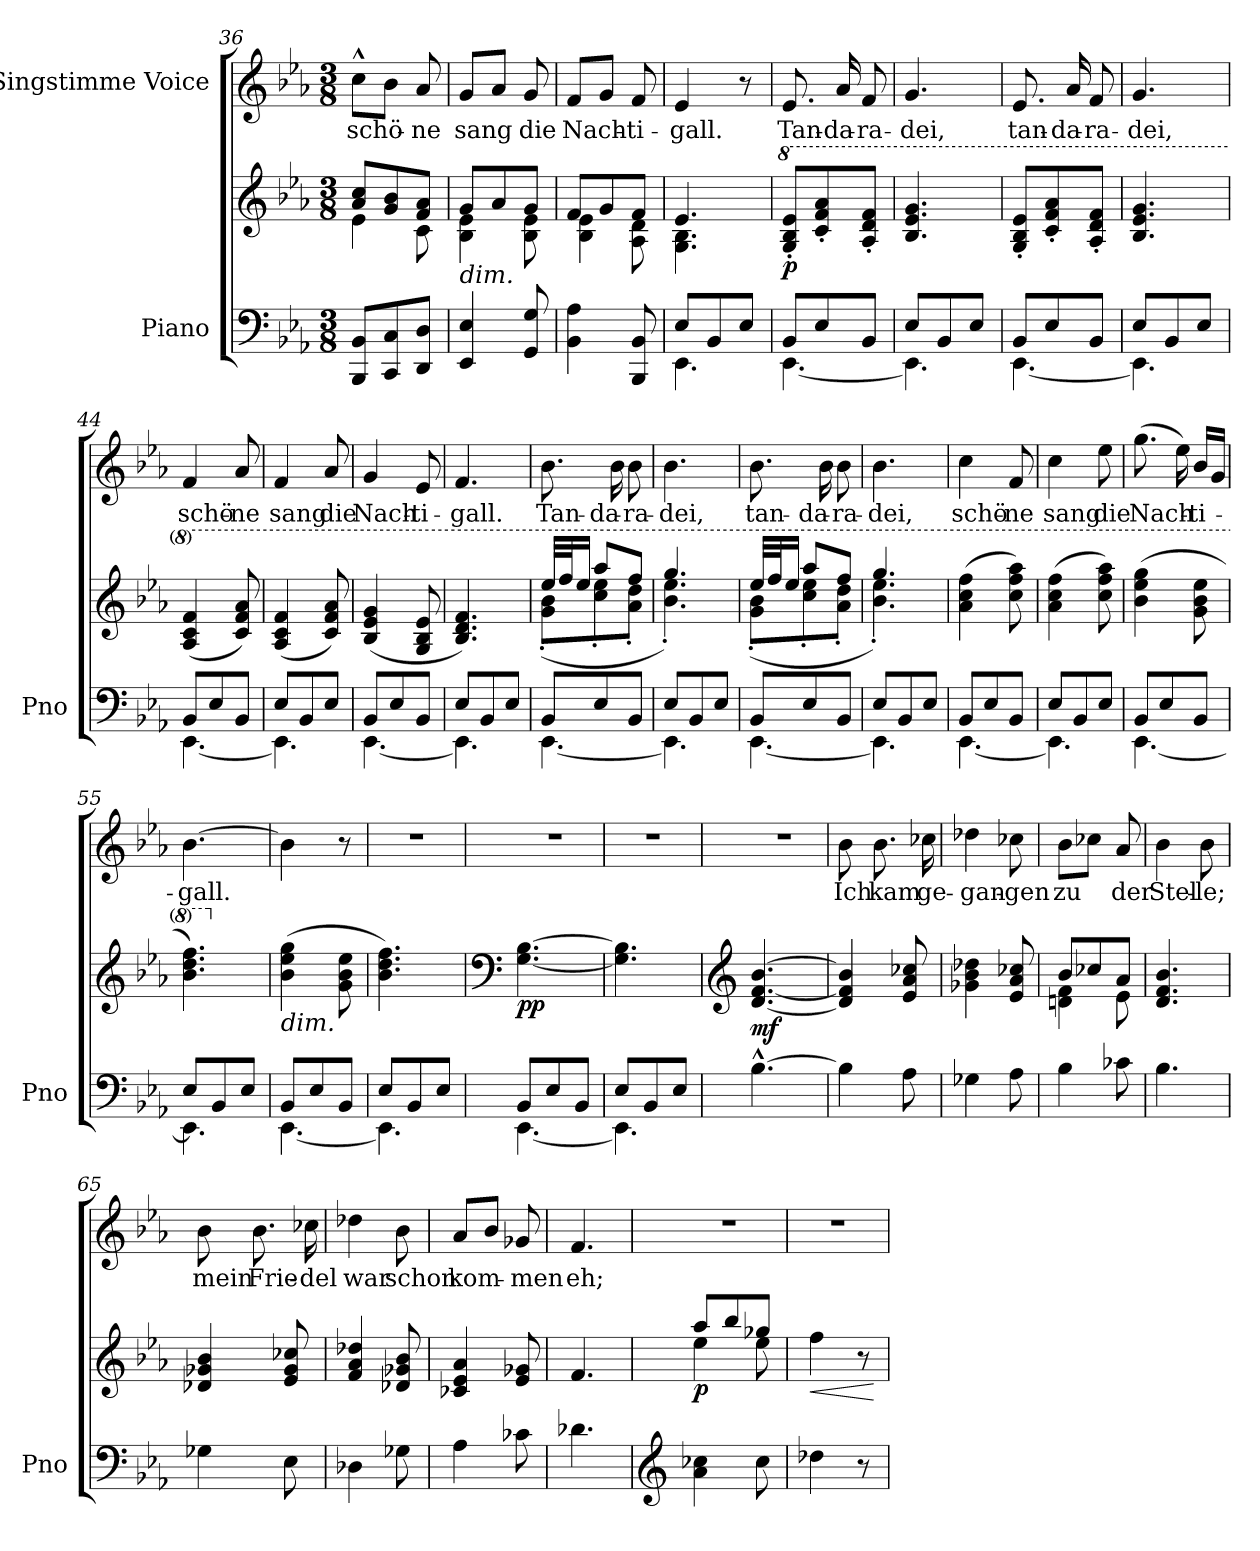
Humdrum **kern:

**kern	**kern	**dynam	**kern	**text
*part2	*part2	*part2	*part1	*part1
*staff3	*staff2	*staff2/3	*staff1	*staff1
*I"Piano	*	*	*I"Singstimme Voice	*
*I'Pno	*	*	*	*
*clefF4	*clefG2	*	*clefG2	*
*k[b-e-a-]	*k[b-e-a-]	*	*k[b-e-a-]	*
*M3/8	*M3/8	*	*M3/8	*
=36	=36	=36	=36	=36
*	*^	*	*	*
!	!	!	!	!	!LO:LY:b
8BBB-/ 8BB-/L	8a-/ 8cc/L	4e-\	.	8cc^^\L	schö-
8CC/ 8C/	8g/ 8b-/	.	.	8b-\J	.
!	!	!	!	!	!LO:LY:b
8DD/ 8D/J	8f/ 8a-/J	8c\	.	8a-/	-ne
!!LO:LB:g=z
=37	=37	=37	=37	=37	=37
!	!LO:TX:b:i:t=dim.	!	!	!	!
!	!	!	!	!	!LO:LY:b
4EE-/ 4E-/	8g/L	4B-\ 4e-\	.	8g/L	sang
.	8a-/	.	.	8a-/J	.
!	!	!	!	!	!LO:LY:b
8GG/ 8G/	8g/J	8B-\ 8e-\	.	8g/	die
=38	=38	=38	=38	=38	=38
!	!	!	!	!	!LO:LY:b
4BB-\ 4A-\	8f/L	4B-\ 4e-\	.	8f/L	Nach-
.	8g/	.	.	8g/J	.
!	!	!	!	!	!LO:LY:b
8BBB-/ 8BB-/	8f/J	8A-\ 8d\	.	8f/	-ti-
=39	=39	=39	=39	=39	=39
*^	*	*	*	*	*
!	!	!	!	!	!	!LO:LY:b
8E-/L	4.EE-\	4.e-/	4.G\ 4.B-\	.	4e-/	-gall.
8BB-/	.	.	.	.	.	.
8E-/J	.	.	.	.	8r	.
*	*	*v	*v	*	*	*
=40	=40	=40	=40	=40	=40
*	*	*8va	*	*	*
!	!	!	!LO:DY:b	!	!LO:LY:b
8BB-/L	[4.EE-\	8g/' 8b-/' 8ee-/'L	p	8.e-/	Tan-
8E-/	.	8cc/' 8ff/' 8aa-/'	.	.	.
!	!	!	!	!	!LO:LY:b
.	.	.	.	16a-/	-da-
!	!	!	!	!	!LO:LY:b
8BB-/J	.	8a-/' 8dd/' 8ff/'J	.	8f/	-ra-
=41	=41	=41	=41	=41	=41
!	!	!	!	!	!LO:LY:b
8E-/L	4.EE-\]	4.b-/ 4.ee-/ 4.gg/	.	4.g/	-dei,
8BB-/	.	.	.	.	.
8E-/J	.	.	.	.	.
=42	=42	=42	=42	=42	=42
!	!	!	!	!	!LO:LY:b
8BB-/L	[4.EE-\	8g/' 8b-/' 8ee-/'L	.	8.e-/	tan-
8E-/	.	8cc/' 8ff/' 8aa-/'	.	.	.
!	!	!	!	!	!LO:LY:b
.	.	.	.	16a-/	-da-
!	!	!	!	!	!LO:LY:b
8BB-/J	.	8a-/' 8dd/' 8ff/'J	.	8f/	-ra-
=43	=43	=43	=43	=43	=43
!	!	!	!	!	!LO:LY:b
8E-/L	4.EE-\]	4.b-/ 4.ee-/ 4.gg/	.	4.g/	-dei,
8BB-/	.	.	.	.	.
8E-/J	.	.	.	.	.
=44	=44	=44	=44	=44	=44
!	!	!	!	!	!LO:LY:b
8BB-/L	[4.EE-\	(<4a-/ 4cc/ 4ff/	.	4f/	schö-
8E-/	.	.	.	.	.
!	!	!	!	!	!LO:LY:b
8BB-/J	.	8cc/ 8ff/ 8aa-/)	.	8a-/	-ne
!!LO:LB:g=z
=45	=45	=45	=45	=45	=45
!	!	!	!	!	!LO:LY:b
8E-/L	4.EE-\]	(<4a-/ 4cc/ 4ff/	.	4f/	sang
8BB-/	.	.	.	.	.
!	!	!	!	!	!LO:LY:b
8E-/J	.	8cc/ 8ff/ 8aa-/)	.	8a-/	die
=46	=46	=46	=46	=46	=46
!	!	!	!	!	!LO:LY:b
8BB-/L	[4.EE-\	(<4b-/ 4ee-/ 4gg/	.	4g/	Nach-
8E-/	.	.	.	.	.
!	!	!	!	!	!LO:LY:b
8BB-/J	.	8g/ 8b-/ 8ee-/	.	8e-/	-ti-
=47	=47	=47	=47	=47	=47
!	!	!	!	!	!LO:LY:b
8E-/L	4.EE-\]	4.b-/ 4.dd/ 4.ff/)	.	4.f/	-gall.
8BB-/	.	.	.	.	.
8E-/J	.	.	.	.	.
=48	=48	=48	=48	=48	=48
*	*	*^	*	*	*
!	!	!	!	!	!	!LO:LY:b
8BB-/L	[4.EE-\	32eee-/LLL	(<8gg\' 8bb-\'L	.	8.b-\	Tan-
.	.	32fff/J	.	.	.	.
.	.	16eee-/JJ	.	.	.	.
8E-/	.	8aaa-/L	8ccc\' 8eee-\'	.	.	.
!	!	!	!	!	!	!LO:LY:b
.	.	.	.	.	16b-\	-da-
!	!	!	!	!	!	!LO:LY:b
8BB-/J	.	8fff/J	8aa-\' 8ddd\'J	.	8b-\	-ra-
=49	=49	=49	=49	=49	=49	=49
!	!	!	!	!	!	!LO:LY:b
8E-/L	4.EE-\]	4.ggg/	4.bb-\' 4.eee-\')	.	4.b-\	-dei,
8BB-/	.	.	.	.	.	.
8E-/J	.	.	.	.	.	.
=50	=50	=50	=50	=50	=50	=50
!	!	!	!	!	!	!LO:LY:b
8BB-/L	[4.EE-\	32eee-/LLL	(<8gg\' 8bb-\'L	.	8.b-\	tan-
.	.	32fff/J	.	.	.	.
.	.	16eee-/JJ	.	.	.	.
8E-/	.	8aaa-/L	8ccc\' 8eee-\'	.	.	.
!	!	!	!	!	!	!LO:LY:b
.	.	.	.	.	16b-\	-da-
!	!	!	!	!	!	!LO:LY:b
8BB-/J	.	8fff/J	8aa-\' 8ddd\'J	.	8b-\	-ra-
=51	=51	=51	=51	=51	=51	=51
!	!	!	!	!	!	!LO:LY:b
8E-/L	4.EE-\]	4.ggg/	4.bb-\' 4.eee-\')	.	4.b-\	-dei,
8BB-/	.	.	.	.	.	.
8E-/J	.	.	.	.	.	.
*	*	*v	*v	*	*	*
=52	=52	=52	=52	=52	=52
!	!	!	!	!	!LO:LY:b
8BB-/L	[4.EE-\	(>4aa-\ 4ccc\ 4fff\	.	4cc\	schö-
8E-/	.	.	.	.	.
!	!	!	!	!	!LO:LY:b
8BB-/J	.	8ccc\ 8fff\ 8aaa-\)	.	8f/	-ne
!!LO:LB:g=z
=53	=53	=53	=53	=53	=53
!	!	!	!	!	!LO:LY:b
8E-/L	4.EE-\]	(>4aa-\ 4ccc\ 4fff\	.	4cc\	sang
8BB-/	.	.	.	.	.
!	!	!	!	!	!LO:LY:b
8E-/J	.	8ccc\ 8fff\ 8aaa-\)	.	8ee-\	die
=54	=54	=54	=54	=54	=54
!	!	!	!	!	!LO:LY:b
8BB-/L	[4.EE-\	(>4bb-\ 4eee-\ 4ggg\	.	(>8.gg\	Nach-
8E-/	.	.	.	.	.
.	.	.	.	16ee-\)	.
!	!	!	!	!	!LO:LY:b
8BB-/J	.	8gg\ 8bb-\ 8eee-\	.	16b-/LL	-ti-
.	.	.	.	16g/JJ	.
=55	=55	=55	=55	=55	=55
!	!	!	!	!	!LO:LY:b
8E-/L	4.EE-\]	4.bb-\ 4.ddd\ 4.fff\)	.	[4.b-\	-gall.
8BB-/	.	.	.	.	.
8E-/J	.	.	.	.	.
=56	=56	=56	=56	=56	=56
*	*	*X8va	*	*	*
!	!	!LO:TX:b:i:t=dim.	!	!	!
8BB-/L	[4.EE-\	(>4b-\ 4ee-\ 4gg\	.	4b-\]	.
8E-/	.	.	.	.	.
8BB-/J	.	8g\ 8b-\ 8ee-\	.	8r	.
=57	=57	=57	=57	=57	=57
8E-/L	4.EE-\]	4.b-\ 4.dd\ 4.ff\)	.	4.r	.
8BB-/	.	.	.	.	.
8E-/J	.	.	.	.	.
=58	=58	=58	=58	=58	=58
*	*	*clefF4	*	*	*
!	!	!	!LO:DY:b	!	!
8BB-/L	[4.EE-\	[4.G\ [4.B-\	pp	4.r	.
8E-/	.	.	.	.	.
8BB-/J	.	.	.	.	.
=59	=59	=59	=59	=59	=59
8E-/L	4.EE-\]	4.G\] 4.B-\]	.	4.r	.
8BB-/	.	.	.	.	.
8E-/J	.	.	.	.	.
*v	*v	*	*	*	*
=60	=60	=60	=60	=60
*	*clefG2	*	*	*
!	!	!LO:DY:b	!	!
[4.B-^^\	[4.d/ [4.f/ [4.b-/	mf	4.r	.
!!LO:PB:g=z
=61	=61	=61	=61	=61
!	!	!	!	!LO:LY:b
4B-\]	4d/] 4f/] 4b-/]	.	8b-\	Ich
!	!	!	!	!LO:LY:b
.	.	.	8.b-\	kam
8A-\	8e-/ 8a-/ 8cc-X/	.	.	.
!	!	!	!	!LO:LY:b
.	.	.	16cc-X\	ge-
=62	=62	=62	=62	=62
!	!	!	!	!LO:LY:b
4G-X\	4g-X\ 4b-\ 4dd-X\	.	4dd-X\	-gan-
!	!	!	!	!LO:LY:b
8A-\	8e-/ 8a-/ 8cc-X/	.	8cc-X\	-gen
=63	=63	=63	=63	=63
*	*^	*	*	*
!	!	!	!	!	!LO:LY:b
4B-\	8b-/L	4dn\ 4f\	.	8b-\L	zu
.	8cc-X/	.	.	8cc-X\J	.
!	!	!	!	!	!LO:LY:b
8c-X\	8a-/J	8e-\	.	8a-/	der
=64	=64	=64	=64	=64	=64
!	!	!	!	!	!LO:LY:b
*	*v	*v	*	*	*
4.B-\	4.d/ 4.f/ 4.b-/	.	4b-\	Stel-
!	!	!	!	!LO:LY:b
.	.	.	8b-\	-le;
=65	=65	=65	=65	=65
!	!	!	!	!LO:LY:b
4G-X\	4d-X/ 4g-X/ 4b-/	.	8b-\	mein
!	!	!	!	!LO:LY:b
.	.	.	8.b-\	Frie-
8E-\	8e-/ 8g-/ 8cc-X/	.	.	.
!	!	!	!	!LO:LY:b
.	.	.	16cc-X\	-del
=66	=66	=66	=66	=66
!	!	!	!	!LO:LY:b
4D-X\	4f/ 4a-/ 4dd-X/	.	4dd-X\	war
!	!	!	!	!LO:LY:b
8G-X\	8d-X/ 8g-X/ 8b-/	.	8b-\	schon
=67	=67	=67	=67	=67
!	!	!	!	!LO:LY:b
4A-\	4c-X/ 4e-/ 4a-/	.	8a-/L	kom-
.	.	.	8b-/J	.
!	!	!	!	!LO:LY:b
8c-X\	8e-/ 8g-X/	.	8g-X/	-men
!!LO:LB:g=z
=68	=68	=68	=68	=68
!	!	!	!	!LO:LY:b
4.d-X\	4.f/	.	4.f/	eh;
=69	=69	=69	=69	=69
*clefG2	*	*	*	*
*	*^	*	*	*
!	!	!	!LO:DY:b	!	!
4a-\ 4cc-X\	8aa-/L	4ee-\	p	4.r	.
.	8bb-/	.	.	.	.
8cc-\	8gg-X/J	8ee-\	.	.	.
=70	=70	=70	=70	=70	=70
!	!	!	!LO:HP:b	!	!
*	*v	*v	*	*	*
4dd-X\	4ff\	<	4.r	.
8r	8r	.	.	.
.	.	[	.	.
=	=	=	=	=
*-	*-	*-	*-	*-
